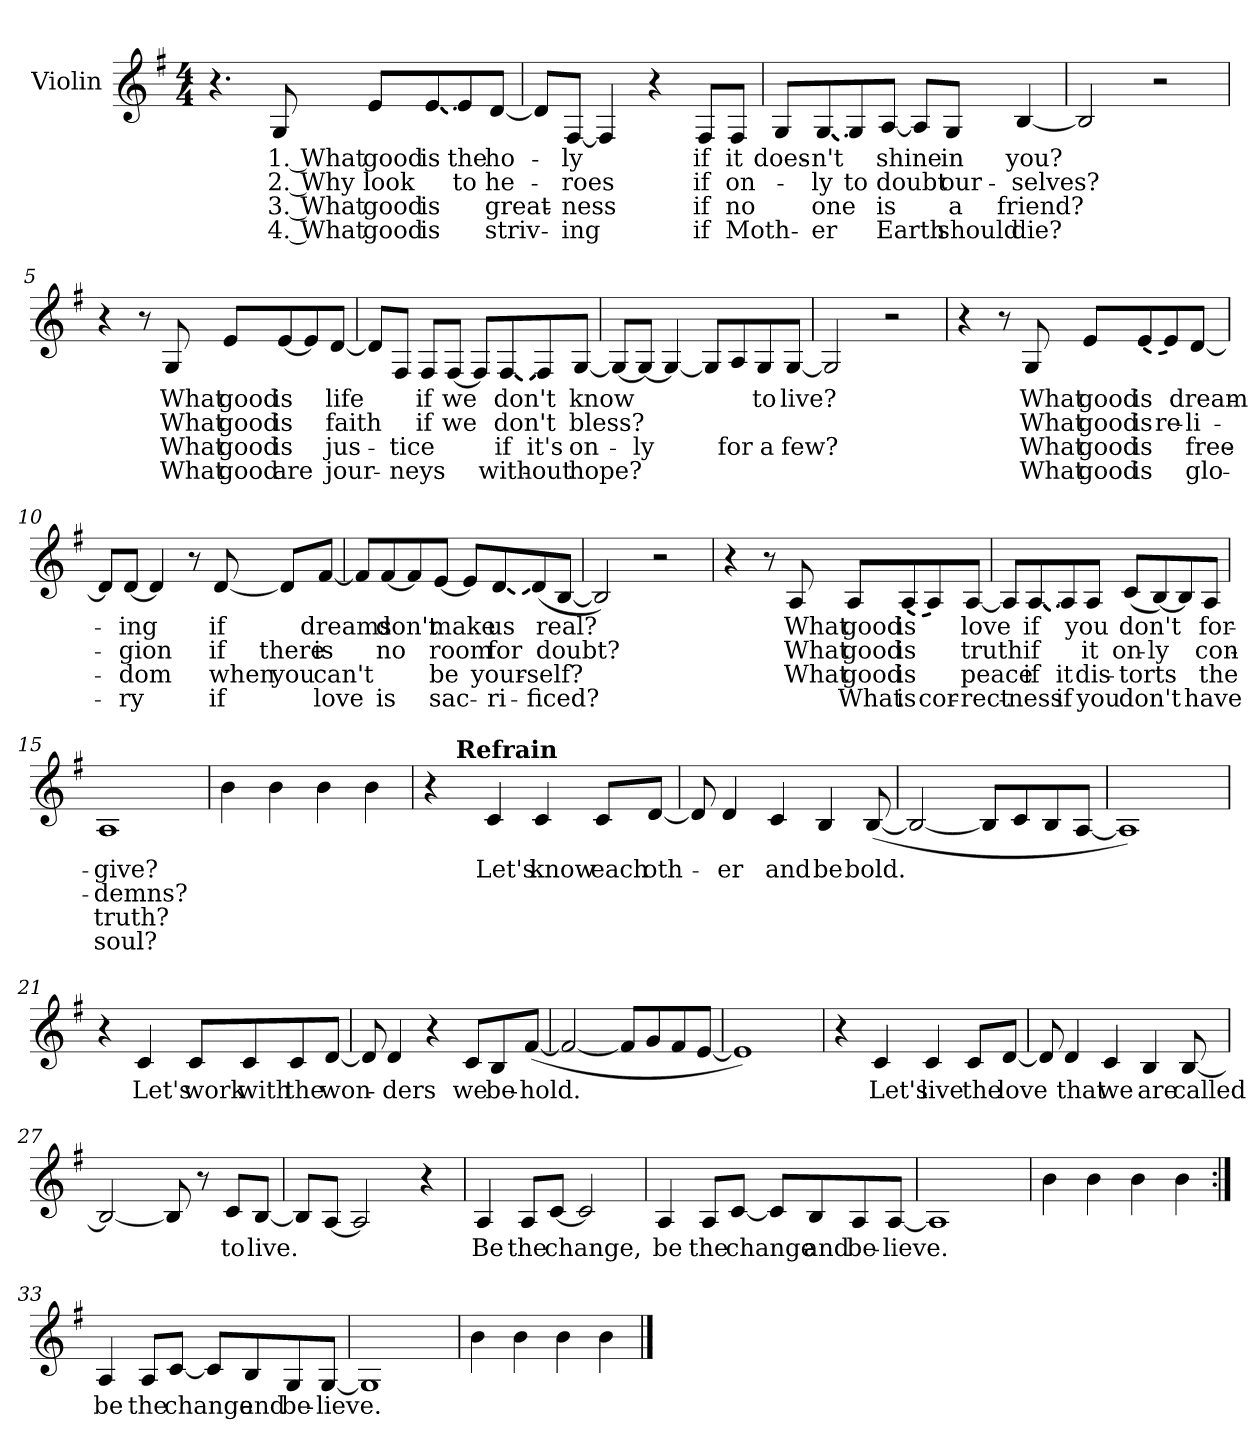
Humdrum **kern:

**kern	**text	**text	**text	**text
*part1	*part1	*part1	*part1	*part1
*staff1	*staff1	*staff1	*staff1	*staff1
*I"Violin	*	*	*	*
*I'Vln.	*	*	*	*
*clefG2	*	*	*	*
*k[f#]	*	*	*	*
*e:	*	*	*	*
*M4/4	*	*	*	*
=1	=1	=1	=1	=1
4.r	.	.	.	.
!	!LO:LY:b	!LO:LY:b	!LO:LY:b	!LO:LY:b
8G/	1. What	2. Why	3. What	4. What
!	!LO:LY:b	!LO:LY:b	!LO:LY:b	!LO:LY:b
8e/L	good	look	good	good
!LO:T:dash	!LO:LY:b	!	!LO:LY:b	!LO:LY:b
[8e/	is	.	is	is
!	!LO:LY:b	!LO:LY:b	!	!
8e/]	the	to	.	.
!	!LO:LY:b	!LO:LY:b	!LO:LY:b	!LO:LY:b
[8d/J	ho-	he-	great-	striv-
=2	=2	=2	=2	=2
8d/L]	.	.	.	.
!	!LO:LY:b	!LO:LY:b	!LO:LY:b	!LO:LY:b
[<8F#/J	-ly	-roes	-ness	-ing
4F#/]	.	.	.	.
4r	.	.	.	.
!	!LO:LY:b	!LO:LY:b	!LO:LY:b	!LO:LY:b
8F#/L	if	if	if	if
!	!LO:LY:b	!LO:LY:b	!LO:LY:b	!LO:LY:b
8F#/J	it	on-	no	Moth-
=3	=3	=3	=3	=3
!	!LO:LY:b	!	!	!
8G/L	does-	.	.	.
!LO:T:dash	!LO:LY:b	!LO:LY:b	!LO:LY:b	!LO:LY:b
[<8G/	-n't	-ly	one	-er
!	!	!LO:LY:b	!	!
8G/]	.	to	.	.
!	!LO:LY:b	!LO:LY:b	!LO:LY:b	!LO:LY:b
[<8A/J	shine	doubt	is	Earth
8A/L]	.	.	.	.
!	!LO:LY:b	!LO:LY:b	!LO:LY:b	!LO:LY:b
8G/J	in	our-	a	should
!	!LO:LY:b	!LO:LY:b	!LO:LY:b	!LO:LY:b
[<4B/	you?	-selves?	friend?	die?
=4	=4	=4	=4	=4
2B/]	.	.	.	.
2r	.	.	.	.
!!LO:LB:g=z
=5	=5	=5	=5	=5
4r	.	.	.	.
8r	.	.	.	.
!	!LO:LY:b	!LO:LY:b	!LO:LY:b	!LO:LY:b
8G/	What	What	What	What
!	!LO:LY:b	!LO:LY:b	!LO:LY:b	!LO:LY:b
8e/L	good	good	good	good
!	!LO:LY:b	!LO:LY:b	!LO:LY:b	!LO:LY:b
[<8e/	is	is	is	are
8e/]	.	.	.	.
!	!LO:LY:b	!LO:LY:b	!LO:LY:b	!LO:LY:b
[<8d/J	life	faith	jus-	jour-
=6	=6	=6	=6	=6
8d/L]	.	.	.	.
!	!	!	!LO:LY:b	!LO:LY:b
8F#/J	.	.	-tice	-neys
!	!LO:LY:b	!LO:LY:b	!	!
8F#/L	if	if	.	.
!	!LO:LY:b	!LO:LY:b	!	!
[<8F#/J	we	we	.	.
8F#/L]	.	.	.	.
!LO:T:dash	!LO:LY:b	!LO:LY:b	!LO:LY:b	!LO:LY:b
[<8F#/	don't	don't	if	with-
!	!	!	!LO:LY:b	!LO:LY:b
8F#/]	.	.	it's	-out
!	!LO:LY:b	!LO:LY:b	!LO:LY:b	!LO:LY:b
[<8G/J	know	bless?	on-	hope?
=7	=7	=7	=7	=7
8G/L_	.	.	.	.
!	!	!	!LO:LY:b	!
8G/J_	.	.	-ly	.
4G/_	.	.	.	.
8G/L]	.	.	.	.
!	!	!	!LO:LY:b	!
8A/	.	.	for	.
!	!LO:LY:b	!	!LO:LY:b	!
8G/	to	.	a	.
!	!LO:LY:b	!	!LO:LY:b	!
[<8G/J	live?	.	few?	.
=8	=8	=8	=8	=8
2G/]	.	.	.	.
2r	.	.	.	.
!!LO:LB:g=z
=9	=9	=9	=9	=9
4r	.	.	.	.
8r	.	.	.	.
!	!LO:LY:b	!LO:LY:b	!LO:LY:b	!LO:LY:b
8G/	What	What	What	What
!	!LO:LY:b	!LO:LY:b	!LO:LY:b	!LO:LY:b
8e/L	good	good	good	good
!LO:T:dash	!LO:LY:b	!LO:LY:b	!LO:LY:b	!LO:LY:b
[<8e/	is	is	is	is
!	!	!LO:LY:b	!	!
8e/]	.	re-	.	.
!	!LO:LY:b	!LO:LY:b	!LO:LY:b	!LO:LY:b
[<8d/J	dream-	-li-	free-	glo-
=10	=10	=10	=10	=10
8d/L]	.	.	.	.
!	!LO:LY:b	!LO:LY:b	!LO:LY:b	!LO:LY:b
[<8d/J	-ing	-gion	-dom	-ry
4d/]	.	.	.	.
8r	.	.	.	.
!	!LO:LY:b	!LO:LY:b	!LO:LY:b	!LO:LY:b
[<8d/	if	if	when	if
!	!	!LO:LY:b	!LO:LY:b	!
8d/L]	.	there	you	.
!	!LO:LY:b	!LO:LY:b	!LO:LY:b	!LO:LY:b
[<8f#/J	dreams	is	can't	love
=11	=11	=11	=11	=11
8f#/L]	.	.	.	.
!	!LO:LY:b	!LO:LY:b	!	!LO:LY:b
[<8f#/	don't	no	.	is
8f#/]	.	.	.	.
!	!LO:LY:b	!LO:LY:b	!LO:LY:b	!LO:LY:b
[<8e/J	make	room	be	sac-
8e/L]	.	.	.	.
!LO:T:dash	!LO:LY:b	!LO:LY:b	!LO:LY:b	!LO:LY:b
[<8d/	us	for	your-	-ri-
!	!	!	!LO:LY:b	!LO:LY:b
(8d/]	.	.	-self?	-ficed?
!	!LO:LY:b	!LO:LY:b	!	!
[<8B/J	real?	doubt?	.	.
=12	=12	=12	=12	=12
2B/])	.	.	.	.
2r	.	.	.	.
!!LO:LB:g=z
=13	=13	=13	=13	=13
4r	.	.	.	.
8r	.	.	.	.
!	!LO:LY:b	!LO:LY:b	!LO:LY:b	!
8A/	What	What	What	.
!	!LO:LY:b	!LO:LY:b	!LO:LY:b	!LO:LY:b
8A/L	good	good	good	What
!LO:T:dash	!LO:LY:b	!LO:LY:b	!LO:LY:b	!LO:LY:b
[<8A/	is	is	is	is
!	!	!	!	!LO:LY:b
8A/]	.	.	.	cor-
!	!LO:LY:b	!LO:LY:b	!LO:LY:b	!LO:LY:b
[<8A/J	love	truth	peace	-rect-
=14	=14	=14	=14	=14
8A/L]	.	.	.	.
!LO:T:dash	!LO:LY:b	!LO:LY:b	!LO:LY:b	!LO:LY:b
[<8A/	if	if	if	-ness
!	!	!	!LO:LY:b	!LO:LY:b
8A/]	.	.	it	if
!	!LO:LY:b	!LO:LY:b	!LO:LY:b	!LO:LY:b
8A/J	you	it	dis-	you
!	!LO:LY:b	!LO:LY:b	!LO:LY:b	!LO:LY:b
(<8c/L	don't	on-	-torts	don't
!	!	!LO:LY:b	!	!
[<8B/)	.	-ly	.	.
8B/]	.	.	.	.
!	!LO:LY:b	!LO:LY:b	!LO:LY:b	!LO:LY:b
8A/J	for-	con-	the	have
=15	=15	=15	=15	=15
!	!LO:LY:b	!LO:LY:b	!LO:LY:b	!LO:LY:b
1A	-give?	-demns?	truth?	soul?
=16	=16	=16	=16	=16
4b	.	.	.	.
4b	.	.	.	.
4b	.	.	.	.
4b	.	.	.	.
!!LO:PB:g=z
=17	=17	=17	=17	=17
*^	*	*	*	*
4r	8ryy	.	.	.	.
!	!LO:TX:a:B:t=Refrain	!	!	!	!
.	2..ryy	.	.	.	.
!	!	!LO:LY:b	!	!	!
4c/	.	Let's	.	.	.
!	!	!LO:LY:b	!	!	!
4c/	.	know	.	.	.
!	!	!LO:LY:b	!	!	!
8c/L	.	each	.	.	.
!	!	!LO:LY:b	!	!	!
[<8d/J	.	oth-	.	.	.
*v	*v	*	*	*	*
=18	=18	=18	=18	=18
8d/]	.	.	.	.
!	!LO:LY:b	!	!	!
4d/	-er	.	.	.
!	!LO:LY:b	!	!	!
4c/	and	.	.	.
!	!LO:LY:b	!	!	!
4B/	be	.	.	.
!	!LO:LY:b	!	!	!
(<[<8B/	bold.	.	.	.
=19	=19	=19	=19	=19
2B/_	.	.	.	.
8B/L]	.	.	.	.
8c/	.	.	.	.
8B/	.	.	.	.
[<8A/J	.	.	.	.
=20	=20	=20	=20	=20
1A])	.	.	.	.
!!LO:LB:g=z
=21	=21	=21	=21	=21
4r	.	.	.	.
!	!LO:LY:b	!	!	!
4c/	Let's	.	.	.
!	!LO:LY:b	!	!	!
8c/L	work	.	.	.
!	!LO:LY:b	!	!	!
8c/	with	.	.	.
!	!LO:LY:b	!	!	!
8c/	the	.	.	.
!	!LO:LY:b	!	!	!
[<8d/J	won-	.	.	.
=22	=22	=22	=22	=22
8d/]	.	.	.	.
!	!LO:LY:b	!	!	!
4d/	-ders	.	.	.
4r	.	.	.	.
!	!LO:LY:b	!	!	!
8c/L	we	.	.	.
!	!LO:LY:b	!	!	!
8B/	be-	.	.	.
!	!LO:LY:b	!	!	!
(<[<8f#/J	-hold.	.	.	.
=23	=23	=23	=23	=23
2f#/_	.	.	.	.
8f#/L]	.	.	.	.
8g/	.	.	.	.
8f#/	.	.	.	.
[<8e/J	.	.	.	.
=24	=24	=24	=24	=24
1e])	.	.	.	.
!!LO:LB:g=z
=25	=25	=25	=25	=25
4r	.	.	.	.
!	!LO:LY:b	!	!	!
4c/	Let's	.	.	.
!	!LO:LY:b	!	!	!
4c/	live	.	.	.
!	!LO:LY:b	!	!	!
8c/L	the	.	.	.
!	!LO:LY:b	!	!	!
[<8d/J	love	.	.	.
=26	=26	=26	=26	=26
8d/]	.	.	.	.
!	!LO:LY:b	!	!	!
4d/	that	.	.	.
!	!LO:LY:b	!	!	!
4c/	we	.	.	.
!	!LO:LY:b	!	!	!
4B/	are	.	.	.
!	!LO:LY:b	!	!	!
[<8B/	called	.	.	.
=27	=27	=27	=27	=27
2B/_	.	.	.	.
8B/]	.	.	.	.
8r	.	.	.	.
!	!LO:LY:b	!	!	!
8c/L	to	.	.	.
!	!LO:LY:b	!	!	!
[<8B/J	live.	.	.	.
=28	=28	=28	=28	=28
8B/L]	.	.	.	.
[<8A/J	.	.	.	.
2A/]	.	.	.	.
4r	.	.	.	.
!!LO:LB:g=z
=29	=29	=29	=29	=29
!	!LO:LY:b	!	!	!
4A/	Be	.	.	.
!	!LO:LY:b	!	!	!
8A/L	the	.	.	.
!	!LO:LY:b	!	!	!
[<8c/J	change,	.	.	.
2c/]	.	.	.	.
=30	=30	=30	=30	=30
!	!LO:LY:b	!	!	!
4A/	be	.	.	.
!	!LO:LY:b	!	!	!
8A/L	the	.	.	.
!	!LO:LY:b	!	!	!
[<8c/J	change	.	.	.
8c/L]	.	.	.	.
!	!LO:LY:b	!	!	!
8B/	and	.	.	.
!	!LO:LY:b	!	!	!
8A/	be-	.	.	.
!	!LO:LY:b	!	!	!
[<8A/J	-lieve.	.	.	.
=31	=31	=31	=31	=31
1A]	.	.	.	.
=32	=32	=32	=32	=32
4b	.	.	.	.
4b	.	.	.	.
4b	.	.	.	.
4b	.	.	.	.
!!LO:LB:g=z
=33:|!	=33:|!	=33:|!	=33:|!	=33:|!
!	!LO:LY:b	!	!	!
4A/	be	.	.	.
!	!LO:LY:b	!	!	!
8A/L	the	.	.	.
!	!LO:LY:b	!	!	!
[<8c/J	change	.	.	.
8c/L]	.	.	.	.
!	!LO:LY:b	!	!	!
8B/	and	.	.	.
!	!LO:LY:b	!	!	!
8G/	be-	.	.	.
!	!LO:LY:b	!	!	!
[<8G/J	-lieve.	.	.	.
=34	=34	=34	=34	=34
1G]	.	.	.	.
=35	=35	=35	=35	=35
4b	.	.	.	.
4b	.	.	.	.
4b	.	.	.	.
4b	.	.	.	.
==	==	==	==	==
*-	*-	*-	*-	*-
